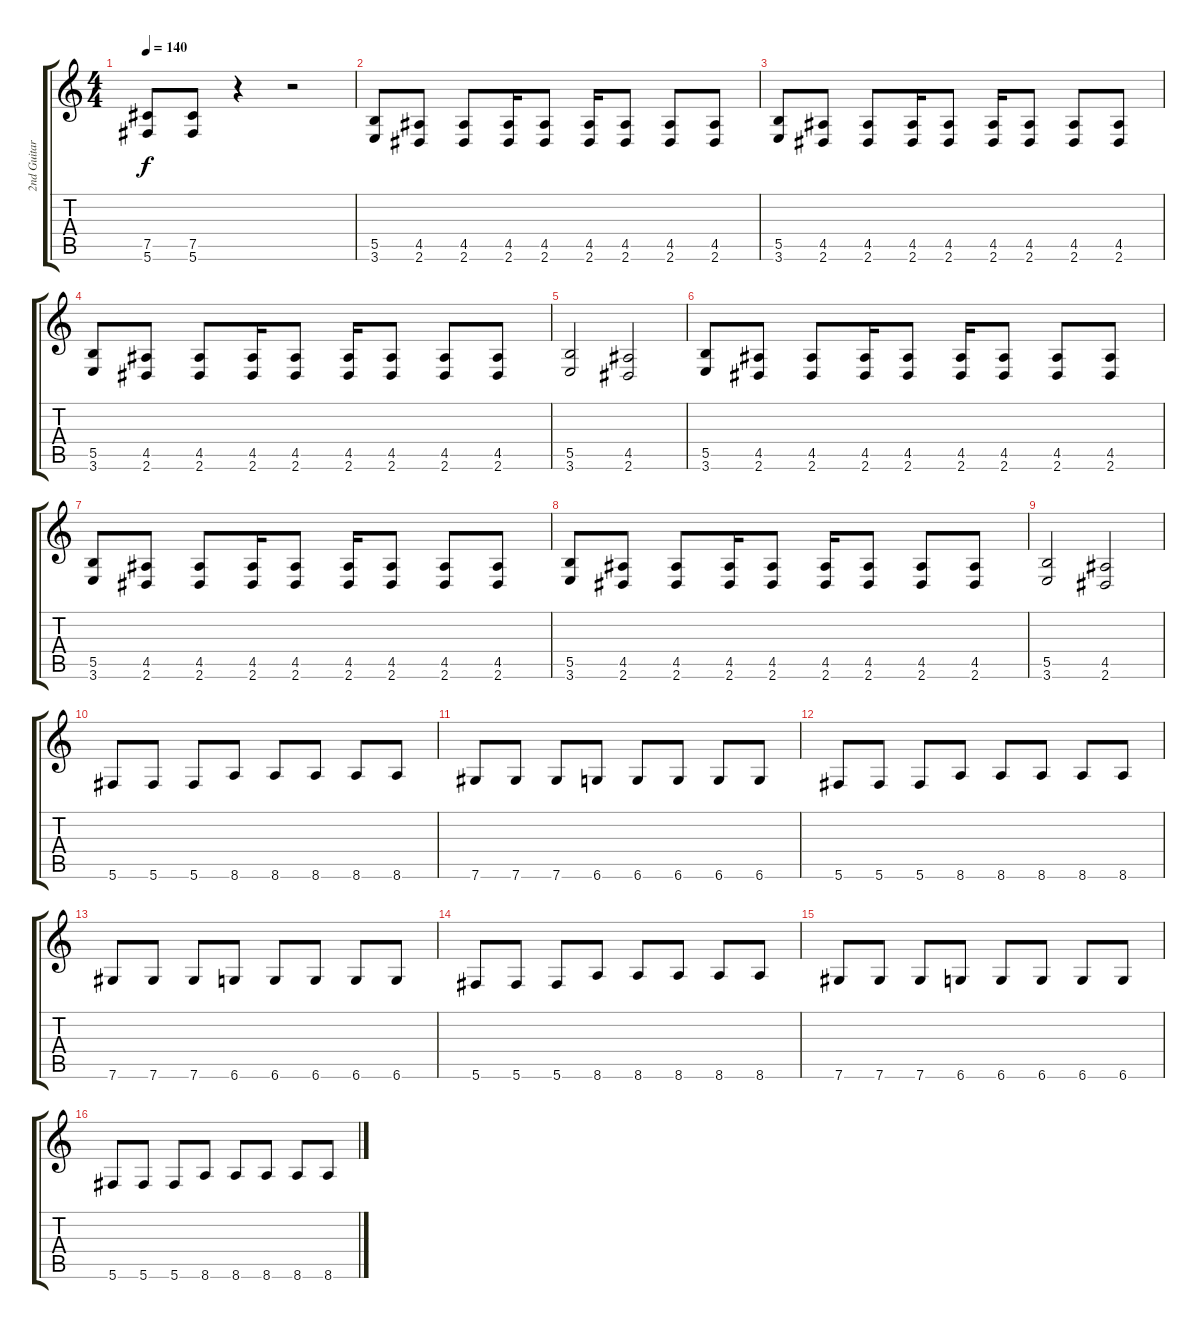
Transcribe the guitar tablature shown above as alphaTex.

\track ("2nd Guitar" "2nd Guitar") {instrument distortionguitar}
\staff {score tabs}
\tuning (Db4 Ab3 E3 B2 Gb2 Db2) {hide}
\ts (4 4)
\tempo 140
\clef g2
\ks c
(7.5 5.6).8{dy f} (7.5 5.6).8 r.4 r.2 |
(5.5 3.6).8 (4.5 2.6).8 (4.5 2.6).8 (4.5 2.6).16 (4.5 2.6).8 (4.5 2.6).16 (4.5 2.6).8 (4.5 2.6).8 (4.5 2.6).8 |
(5.5 3.6).8 (4.5 2.6).8 (4.5 2.6).8 (4.5 2.6).16 (4.5 2.6).8 (4.5 2.6).16 (4.5 2.6).8 (4.5 2.6).8 (4.5 2.6).8 |
(5.5 3.6).8 (4.5 2.6).8 (4.5 2.6).8 (4.5 2.6).16 (4.5 2.6).8 (4.5 2.6).16 (4.5 2.6).8 (4.5 2.6).8 (4.5 2.6).8 |
(5.5 3.6).2 (4.5 2.6).2 |
(5.5 3.6).8 (4.5 2.6).8 (4.5 2.6).8 (4.5 2.6).16 (4.5 2.6).8 (4.5 2.6).16 (4.5 2.6).8 (4.5 2.6).8 (4.5 2.6).8 |
(5.5 3.6).8 (4.5 2.6).8 (4.5 2.6).8 (4.5 2.6).16 (4.5 2.6).8 (4.5 2.6).16 (4.5 2.6).8 (4.5 2.6).8 (4.5 2.6).8 |
(5.5 3.6).8 (4.5 2.6).8 (4.5 2.6).8 (4.5 2.6).16 (4.5 2.6).8 (4.5 2.6).16 (4.5 2.6).8 (4.5 2.6).8 (4.5 2.6).8 |
(5.5 3.6).2 (4.5 2.6).2 |
5.6.8 5.6.8 5.6.8 8.6.8 8.6.8 8.6.8 8.6.8 8.6.8 |
7.6.8 7.6.8 7.6.8 6.6.8 6.6.8 6.6.8 6.6.8 6.6.8 |
5.6.8 5.6.8 5.6.8 8.6.8 8.6.8 8.6.8 8.6.8 8.6.8 |
7.6.8 7.6.8 7.6.8 6.6.8 6.6.8 6.6.8 6.6.8 6.6.8 |
5.6.8 5.6.8 5.6.8 8.6.8 8.6.8 8.6.8 8.6.8 8.6.8 |
7.6.8 7.6.8 7.6.8 6.6.8 6.6.8 6.6.8 6.6.8 6.6.8 |
5.6.8 5.6.8 5.6.8 8.6.8 8.6.8 8.6.8 8.6.8 8.6.8
